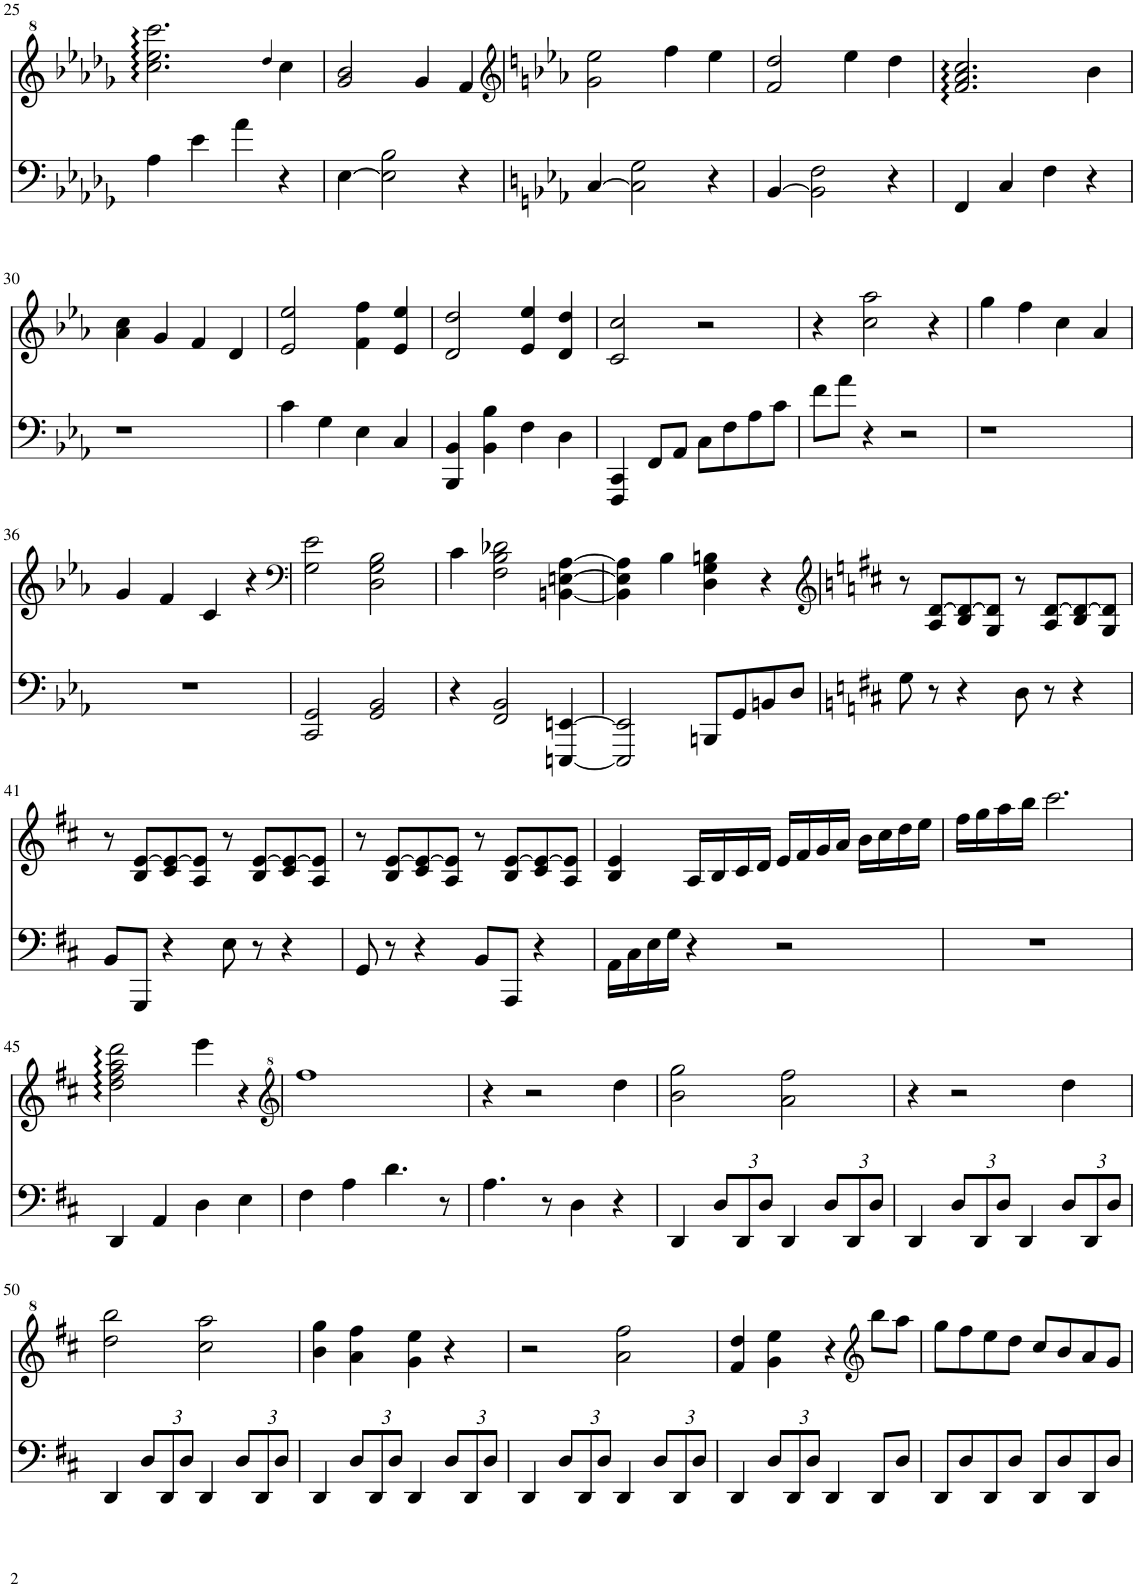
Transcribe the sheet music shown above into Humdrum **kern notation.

**kern	**kern
*part2	*part1
*staff2	*staff1
*I"Piano	*I"Piano
*I'Pno	*I'Pno
!!LO:PB:g=z
*clefF4	*clefG^2
*k[b-e-a-d-g-]	*k[b-e-a-d-g-]
*M4/4	*M4/4
=25	=25
4A-\	2.ccc\ 2.eee-\ 2.cccc\
4e-\	.
4a-\	.
.	4qddd-/
4r	4ccc\
=26	=26
[4E-\	2gg-/ 2bb-/
2E-\] 2B-\	.
.	4gg-/
4r	4ff/
=27	=27
*	*clefG2
*k[b-e-a-]	*k[b-e-a-]
[4C/	2g\ 2ee-\
2C\] 2G\	.
.	4ff\
4r	4ee-\
=28	=28
[4BB-/	2f/ 2dd/
2BB-\] 2F\	.
.	4ee-\
4r	4dd\
=29	=29
4FF/	2.f/ 2.a-/ 2.cc/
4C/	.
4F\	.
4r	4b-\
!!LO:LB:g=z
=30	=30
1r	4a-\ 4cc\
.	4g/
.	4f/
.	4d/
=31	=31
4c\	2e-/ 2ee-/
4G\	.
4E-\	4f\ 4ff\
4C/	4e-/ 4ee-/
=32	=32
4BBB-/ 4BB-/	2d/ 2dd/
4BB-\ 4B-\	.
4F\	4e-/ 4ee-/
4D\	4d/ 4dd/
=33	=33
4FFF/ 4CC/	2c/ 2cc/
8FF/L	.
8AA-/J	.
8C\L	2r
8F\	.
8A-\	.
8c\J	.
=34	=34
8f\L	4r
8a-\J	.
4r	2cc\ 2aa-\
2r	.
.	4r
=35	=35
1r	4gg\
.	4ff\
.	4cc\
.	4a-/
!!LO:LB:g=z
=36	=36
1r	4g/
.	4f/
.	4c/
.	4r
=37	=37
*	*clefF4
2CC/ 2GG/	2G\ 2e-\
2GG/ 2BB-/	2D\ 2G\ 2B-\
=38	=38
4r	4c\
2FF/ 2BB-/	2F\ 2B-\ 2d-X\
[4EEEn/ [4EEn/	[4BBn\ [4En\ [4A-\
=39	=39
2EEE/] 2EE/]	4BB\] 4E\] 4A-\]
.	4B-\
8BBBn/L	4D\ 4G\ 4Bn\
8GG/	.
8BBn/	4r
8D/J	.
=40	=40
*	*clefG2
*k[f#c#]	*k[f#c#]
8G\	8r
8r	8A/ [8d/L
4r	8B/ 8d/_
.	8G/ 8d/]J
8D\	8r
8r	8A/ [8d/L
4r	8B/ 8d/_
.	8G/ 8d/]J
!!LO:LB:g=z
=41	=41
8BB/L	8r
8GGG/J	8B/ [8e/L
4r	8c#/ 8e/_
.	8A/ 8e/]J
8E\	8r
8r	8B/ [8e/L
4r	8c#/ 8e/_
.	8A/ 8e/]J
=42	=42
8GG/	8r
8r	8B/ [8e/L
4r	8c#/ 8e/_
.	8A/ 8e/]J
8BB/L	8r
8AAA/J	8B/ [8e/L
4r	8c#/ 8e/_
.	8A/ 8e/]J
=43	=43
16AA\LL	4B/ 4e/
16C#\	.
16E\	.
16G\JJ	.
4r	16A/LL
.	16B/
.	16c#/
.	16d/JJ
2r	16e/LL
.	16f#/
.	16g/
.	16a/JJ
.	16b\LL
.	16cc#\
.	16dd\
.	16ee\JJ
=44	=44
1r	16ff#\LL
.	16gg\
.	16aa\
.	16bb\JJ
.	2.ccc#\
!!LO:LB:g=z
=45	=45
4DD/	2dd\ 2ff#\ 2aa\ 2ddd\
4AA/	.
4D\	4eee\
4E\	4r
=46	=46
*	*clefG^2
4F#\	1fff#
4A\	.
4.d\	.
8r	.
=47	=47
4.A\	4r
.	2r
8r	.
4D\	.
4r	4ddd\
=48	=48
4DD/	2bb\ 2ggg\
*Xbrackettup	*
12D/L	.
12DD/	.
12D/J	.
4DD/	2aa\ 2fff#\
12D/L	.
12DD/	.
12D/J	.
=49	=49
4DD/	4r
12D/L	2r
12DD/	.
12D/J	.
4DD/	.
12D/L	4ddd\
12DD/	.
12D/J	.
!!LO:LB:g=z
=50	=50
4DD/	2ddd\ 2bbb\
12D/L	.
12DD/	.
12D/J	.
4DD/	2ccc#\ 2aaa\
12D/L	.
12DD/	.
12D/J	.
=51	=51
4DD/	4bb\ 4ggg\
12D/L	4aa\ 4fff#\
12DD/	.
12D/J	.
4DD/	4gg\ 4eee\
12D/L	4r
12DD/	.
12D/J	.
=52	=52
4DD/	2r
12D/L	.
12DD/	.
12D/J	.
4DD/	2aa\ 2fff#\
12D/L	.
12DD/	.
12D/J	.
=53	=53
4DD/	4ff#/ 4ddd/
12D/L	4gg\ 4eee\
12DD/	.
12D/J	.
4DD/	4r
*	*clefG2
8DD/L	8bb\L
8D/J	8aa\J
=54	=54
8DD/L	8gg\L
8D/	8ff#\
8DD/	8ee\
8D/J	8dd\J
8DD/L	8cc#/L
8D/	8b/
8DD/	8a/
8D/J	8g/J
=	=
*-	*-
